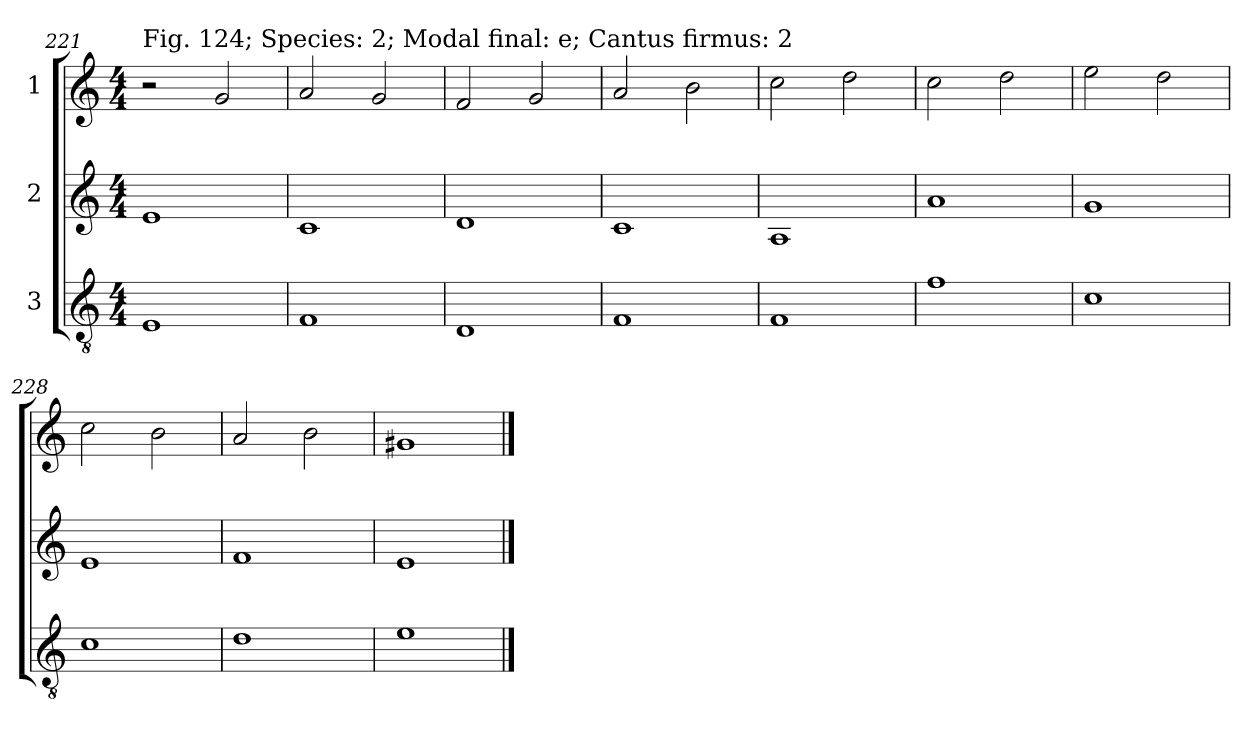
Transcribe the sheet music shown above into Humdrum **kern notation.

**kern	**kern	**kern
*part3	*part2	*part1
*staff3	*staff2	*staff1
*I"3	*I"2	*I"1
*clefGv2	*clefG2	*clefG2
*k[]	*k[]	*k[]
*M4/4	*M4/4	*M4/4
=221	=221	=221
!	!	!LO:TX:a:t=Fig. 124; Species&colon; 2; Modal final&colon; e; Cantus firmus&colon; 2
1E	1e	2r
.	.	2g/
=222	=222	=222
1F	1c	2a/
.	.	2g/
=223	=223	=223
1D	1d	2f/
.	.	2g/
=224	=224	=224
1F	1c	2a/
.	.	2b\
=225	=225	=225
1F	1A	2cc\
.	.	2dd\
=226	=226	=226
1f	1a	2cc\
.	.	2dd\
=227	=227	=227
1c	1g	2ee\
.	.	2dd\
=228	=228	=228
1c	1e	2cc\
.	.	2b\
=229	=229	=229
1d	1f	2a/
.	.	2b\
=230	=230	=230
1e	1e	1g#X
==	==	==
*-	*-	*-
